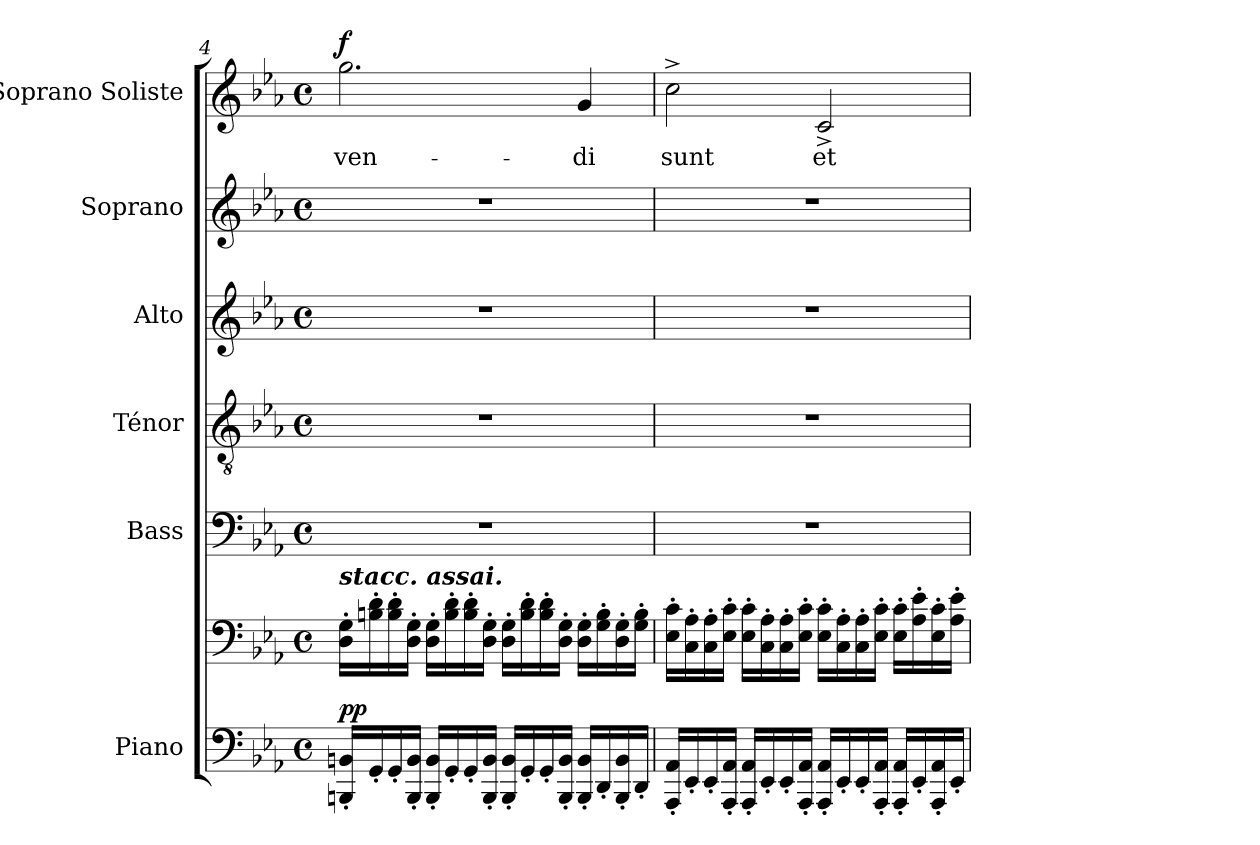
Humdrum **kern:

**kern	**kern	**dynam	**kern	**kern	**kern	**kern	**kern	**text	**dynam
*part6	*part6	*part6	*part5	*part4	*part3	*part2	*part1	*part1	*part1
*staff7	*staff6	*staff6/7	*staff5	*staff4	*staff3	*staff2	*staff1	*staff1	*staff1
*I"Piano	*	*	*I"Bass	*I"Ténor	*I"Alto	*I"Soprano	*I"Soprano Soliste	*	*
*I'Pno.	*	*	*I'B.	*I'T.	*I'A.	*I'S.	*	*	*
*clefF4	*clefF4	*	*clefF4	*clefGv2	*clefG2	*clefG2	*clefG2	*	*
*	*	*	*	*	*	*ITrd2c3	*	*	*
*k[b-e-a-]	*k[b-e-a-]	*	*k[b-e-a-]	*k[b-e-a-]	*k[b-e-a-]	*k[]	*k[b-e-a-]	*	*
*M4/4	*M4/4	*	*M4/4	*M4/4	*M4/4	*M4/4	*M4/4	*	*
*met(c)	*met(c)	*	*met(c)	*met(c)	*met(c)	*met(c)	*met(c)	*	*
=4	=4	=4	=4	=4	=4	=4	=4	=4	=4
!	!LO:TX:a:Bi:t=stacc. assai.	!	!	!	!	!	!	!	!
!	!	!LO:DY:a=2	!	!	!	!	!	!	!LO:DY:a
16BBBn/' 16BBn/'LL	16D\' 16G\'LL	pp	1r	1r	1r	1r	2.gg\	-ven-	f
16GG'/	16Bn\' 16d\'	.	.	.	.	.	.	.	.
16GG'/	16B\' 16d\'	.	.	.	.	.	.	.	.
16BBB/' 16BB/'JJ	16D\' 16G\'JJ	.	.	.	.	.	.	.	.
16BBB/' 16BB/'LL	16D\' 16G\'LL	.	.	.	.	.	.	.	.
16GG'/	16B\' 16d\'	.	.	.	.	.	.	.	.
16GG'/	16B\' 16d\'	.	.	.	.	.	.	.	.
16BBB/' 16BB/'JJ	16D\' 16G\'JJ	.	.	.	.	.	.	.	.
16BBB/' 16BB/'LL	16D\' 16G\'LL	.	.	.	.	.	.	.	.
16GG'/	16B\' 16d\'	.	.	.	.	.	.	.	.
16GG'/	16B\' 16d\'	.	.	.	.	.	.	.	.
16BBB/' 16BB/'JJ	16D\' 16G\'JJ	.	.	.	.	.	.	.	.
16BBB/' 16BB/'LL	16D\' 16G\'LL	.	.	.	.	.	4g/	-di	.
16DD'/	16G\' 16B\'	.	.	.	.	.	.	.	.
16BBB/' 16BB/'	16D\' 16G\'	.	.	.	.	.	.	.	.
16DD'/JJ	16G\' 16B\'JJ	.	.	.	.	.	.	.	.
=5	=5	=5	=5	=5	=5	=5	=5	=5	=5
16AAA-/' 16AA-/'LL	16E-\' 16c\'LL	.	1r	1r	1r	1r	2cc^\	sunt	.
16EE-'/	16C\' 16A-\'	.	.	.	.	.	.	.	.
16EE-'/	16C\' 16A-\'	.	.	.	.	.	.	.	.
16AAA-/' 16AA-/'JJ	16E-\' 16c\'JJ	.	.	.	.	.	.	.	.
16AAA-/' 16AA-/'LL	16E-\' 16c\'LL	.	.	.	.	.	.	.	.
16EE-'/	16C\' 16A-\'	.	.	.	.	.	.	.	.
16EE-'/	16C\' 16A-\'	.	.	.	.	.	.	.	.
16AAA-/' 16AA-/'JJ	16E-\' 16c\'JJ	.	.	.	.	.	.	.	.
16AAA-/' 16AA-/'LL	16E-\' 16c\'LL	.	.	.	.	.	2c^/	et	.
16EE-'/	16C\' 16A-\'	.	.	.	.	.	.	.	.
16EE-'/	16C\' 16A-\'	.	.	.	.	.	.	.	.
16AAA-/' 16AA-/'JJ	16E-\' 16c\'JJ	.	.	.	.	.	.	.	.
16AAA-/' 16AA-/'LL	16E-\' 16c\'LL	.	.	.	.	.	.	.	.
16EE-'/	16A-\' 16e-\'	.	.	.	.	.	.	.	.
16AAA-/' 16AA-/'	16E-\' 16c\'	.	.	.	.	.	.	.	.
16EE-'/JJ	16A-\' 16e-\'JJ	.	.	.	.	.	.	.	.
=	=	=	=	=	=	=	=	=	=
*-	*-	*-	*-	*-	*-	*-	*-	*-	*-
